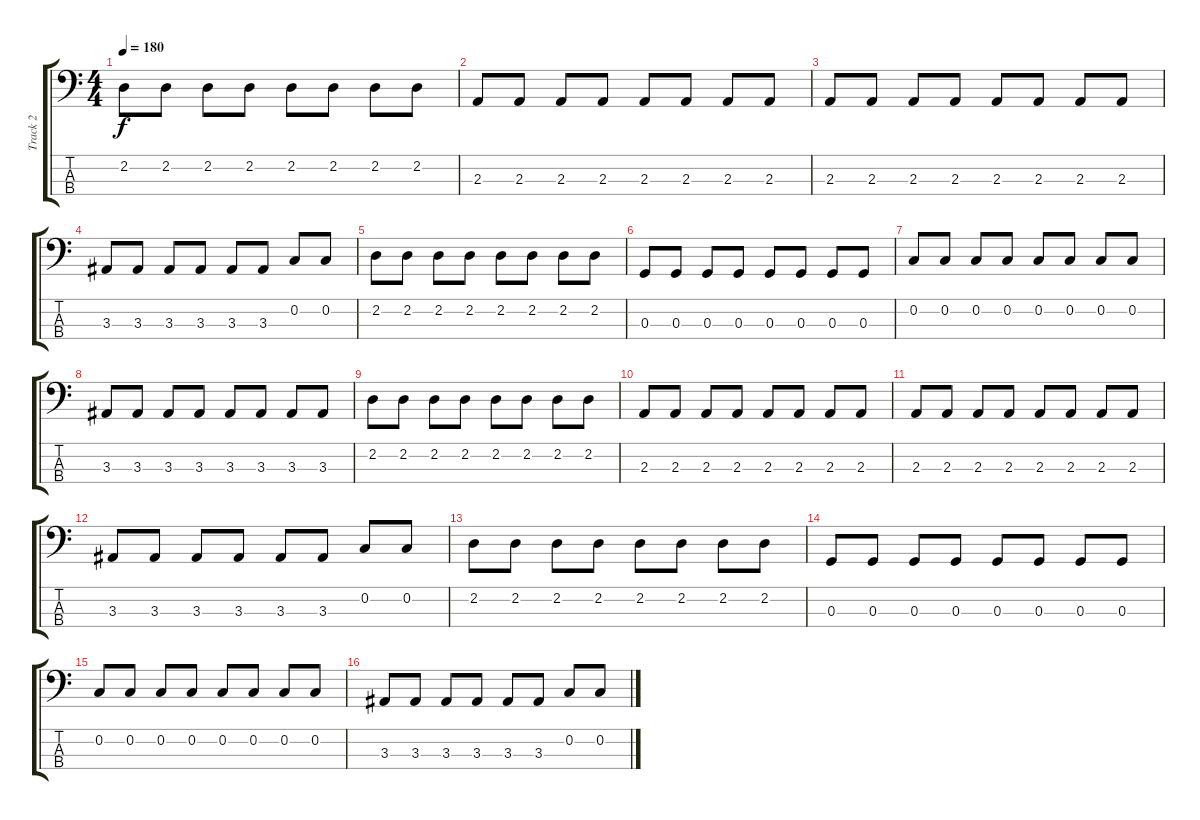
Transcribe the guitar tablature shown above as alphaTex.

\track ("Track 2" "Track 2") {instrument electricbassfinger}
\staff {score tabs}
\tuning (F2 C2 G1 D1) {hide}
\ts (4 4)
\tempo 180
\clef f4
\ks c
2.2.8{dy f} 2.2.8 2.2.8 2.2.8 2.2.8 2.2.8 2.2.8 2.2.8 |
2.3.8 2.3.8 2.3.8 2.3.8 2.3.8 2.3.8 2.3.8 2.3.8 |
2.3.8 2.3.8 2.3.8 2.3.8 2.3.8 2.3.8 2.3.8 2.3.8 |
3.3.8 3.3.8 3.3.8 3.3.8 3.3.8 3.3.8 0.2.8 0.2.8 |
2.2.8 2.2.8 2.2.8 2.2.8 2.2.8 2.2.8 2.2.8 2.2.8 |
0.3.8 0.3.8 0.3.8 0.3.8 0.3.8 0.3.8 0.3.8 0.3.8 |
0.2.8 0.2.8 0.2.8 0.2.8 0.2.8 0.2.8 0.2.8 0.2.8 |
3.3.8 3.3.8 3.3.8 3.3.8 3.3.8 3.3.8 3.3.8 3.3.8 |
2.2.8 2.2.8 2.2.8 2.2.8 2.2.8 2.2.8 2.2.8 2.2.8 |
2.3.8 2.3.8 2.3.8 2.3.8 2.3.8 2.3.8 2.3.8 2.3.8 |
2.3.8 2.3.8 2.3.8 2.3.8 2.3.8 2.3.8 2.3.8 2.3.8 |
3.3.8 3.3.8 3.3.8 3.3.8 3.3.8 3.3.8 0.2.8 0.2.8 |
2.2.8 2.2.8 2.2.8 2.2.8 2.2.8 2.2.8 2.2.8 2.2.8 |
0.3.8 0.3.8 0.3.8 0.3.8 0.3.8 0.3.8 0.3.8 0.3.8 |
0.2.8 0.2.8 0.2.8 0.2.8 0.2.8 0.2.8 0.2.8 0.2.8 |
3.3.8 3.3.8 3.3.8 3.3.8 3.3.8 3.3.8 0.2.8 0.2.8
